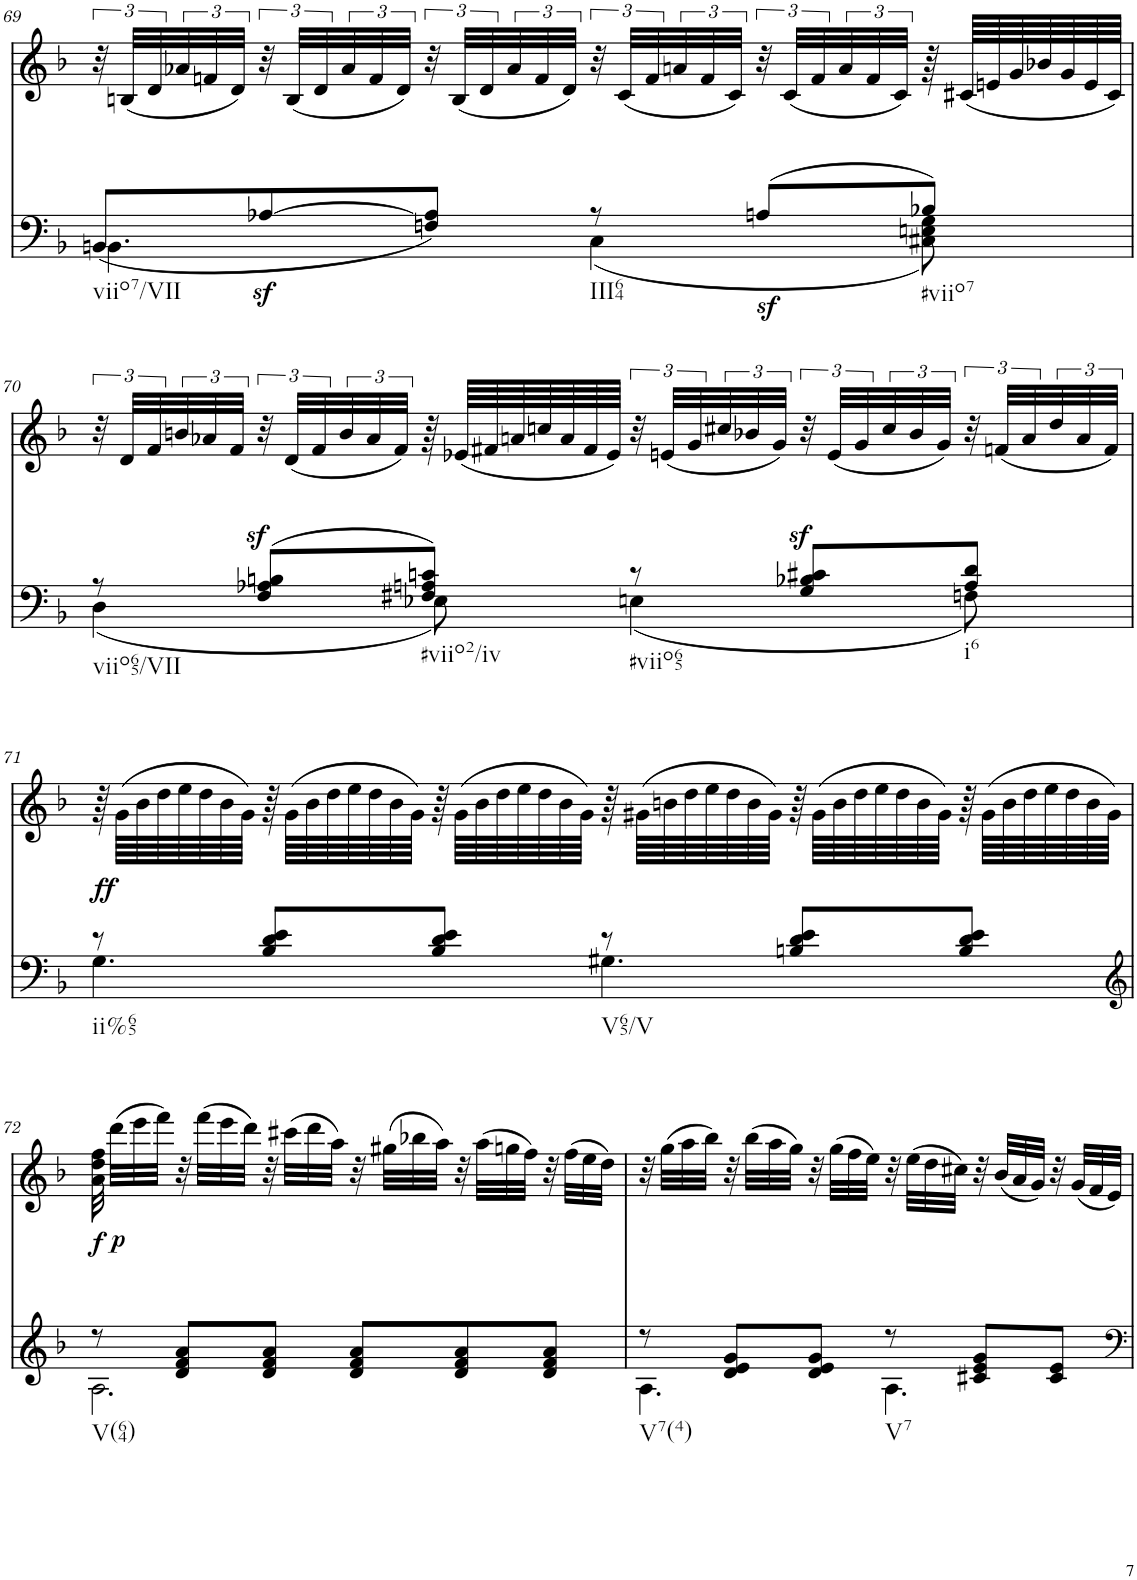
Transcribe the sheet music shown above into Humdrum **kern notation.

**kern	**dynam	**kern	**text	**dynam
*part2	*part2	*part1	*part1	*part1
*staff2	*staff2	*staff1	*staff1	*staff1
*I"Piano	*	*I"Piano	*	*
*I'Pno	*	*I'Pno	*	*
!!LO:PB:g=z
*clefF4	*	*clefG2	*	*
*k[b-]	*	*k[b-]	*	*
*d:	*	*d:	*	*
*M6/8	*	*M6/8	*	*
=69	=69	=69	=69	=69
*^	*	*	*	*
!LO:TX:b:t=viio7/VII	!	!	!	!	!
4.BBn\	(8BB/L	.	48r	.	.
.	.	.	(48Bn/LLL	.	.
.	.	.	48d/	.	.
.	.	.	48a-X/	.	.
.	.	.	48fn/	.	.
.	.	.	48d/JJJ)	.	.
!	!	!LO:DY:b	!	!	!
.	[8A-X/	sf	48r	.	.
.	.	.	(48B/LLL	.	.
.	.	.	48d/	.	.
.	.	.	48a-/	.	.
.	.	.	48f/	.	.
.	.	.	48d/JJJ)	.	.
.	8Fn/ 8A-/]J)	.	48r	.	.
.	.	.	(48B/LLL	.	.
.	.	.	48d/	.	.
.	.	.	48a-/	.	.
.	.	.	48f/	.	.
.	.	.	48d/JJJ)	.	.
!LO:TX:b:t=III64	!	!	!	!	!
8r	(4C\	.	48r	.	.
.	.	.	(48c/LLL	.	.
.	.	.	48f/	.	.
.	.	.	48an/	.	.
.	.	.	48f/	.	.
.	.	.	48c/JJJ)	.	.
!	!	!LO:DY:b	!	!	!
(8An/L	.	sf	48r	.	.
.	.	.	(48c/LLL	.	.
.	.	.	48f/	.	.
.	.	.	48a/	.	.
.	.	.	48f/	.	.
.	.	.	48c/JJJ)	.	.
!LO:TX:b:t=#viio7	!	!	!	!	!
8B-X/J)	8C#X\ 8En\ 8G\)	.	64r	.	.
.	.	.	(64c#X/LLLL	.	.
.	.	.	64en/	.	.
.	.	.	64g/	.	.
.	.	.	64b-X/	.	.
.	.	.	64g/	.	.
.	.	.	64e/	.	.
.	.	.	64c#/JJJJ)	.	.
!!LO:LB:g=z
=70	=70	=70	=70	=70	=70
!LO:TX:b:t=viio65/VII	!	!	!	!	!
8r	(4D\	.	48r	.	.
.	.	.	48d/LLL	.	.
.	.	.	48f/	.	.
.	.	.	48bn/	.	.
.	.	.	48a-X/	.	.
.	.	.	48f/JJJ	.	.
!	!	!LO:DY:a	!	!	!
(8F/ 8A-X/ 8Bn/L	.	sf	48r	.	.
.	.	.	(48d/LLL	.	.
.	.	.	48f/	.	.
.	.	.	48b/	.	.
.	.	.	48a-/	.	.
.	.	.	48f/JJJ)	.	.
!LO:TX:b:t=#viio2/iv	!	!	!	!	!
8F#X/ 8An/ 8cn/J)	8E-X\)	.	64r	.	.
.	.	.	(64e-X/LLLL	.	.
.	.	.	64f#X/	.	.
.	.	.	64an/	.	.
.	.	.	64ccn/	.	.
.	.	.	64a/	.	.
.	.	.	64f#/	.	.
.	.	.	64e-/JJJJ)	.	.
!LO:TX:b:t=#viio65	!	!	!	!	!
8r	(4En\	.	48r	.	.
.	.	.	(48en/LLL	.	.
.	.	.	48g/	.	.
.	.	.	48cc#X/	.	.
.	.	.	48b-X/	.	.
.	.	.	48g/JJJ)	.	.
!	!	!LO:DY:a	!	!	!
8G/ 8B-X/ 8c#X/L	.	sf	48r	.	.
.	.	.	(48e/LLL	.	.
.	.	.	48g/	.	.
.	.	.	48cc#/	.	.
.	.	.	48b-/	.	.
.	.	.	48g/JJJ)	.	.
!LO:TX:b:t=i6	!	!	!	!	!
8A/ 8d/J	8Fn\)	.	48r	.	.
.	.	.	(48fn/LLL	.	.
.	.	.	48a/	.	.
.	.	.	48dd/	.	.
.	.	.	48a/	.	.
.	.	.	48f/JJJ)	.	.
!!LO:LB:g=z
=71	=71	=71	=71	=71	=71
!LO:TX:b:t=ii%65	!	!	!	!	!
!	!	!LO:DY:a	!	!	!
8r	4.G\	ff	64r	.	.
!	!	!	!	!LO:LY:b	!
.	.	.	(64g\LLLL	ff	.
.	.	.	64b-\	.	.
.	.	.	64dd\	.	.
.	.	.	64ee\	.	.
.	.	.	64dd\	.	.
.	.	.	64b-\	.	.
.	.	.	64g\JJJJ)	.	.
8B-/ 8d/ 8e/L	.	.	64r	.	.
.	.	.	(64g\LLLL	.	.
.	.	.	64b-\	.	.
.	.	.	64dd\	.	.
.	.	.	64ee\	.	.
.	.	.	64dd\	.	.
.	.	.	64b-\	.	.
.	.	.	64g\JJJJ)	.	.
8B-/ 8d/ 8e/J	.	.	64r	.	.
.	.	.	(64g\LLLL	.	.
.	.	.	64b-\	.	.
.	.	.	64dd\	.	.
.	.	.	64ee\	.	.
.	.	.	64dd\	.	.
.	.	.	64b-\	.	.
.	.	.	64g\JJJJ)	.	.
!LO:TX:b:t=V65/V	!	!	!	!	!
8r	4.G#X\	.	64r	.	.
.	.	.	(64g#X\LLLL	.	.
.	.	.	64bn\	.	.
.	.	.	64dd\	.	.
.	.	.	64ee\	.	.
.	.	.	64dd\	.	.
.	.	.	64b\	.	.
.	.	.	64g#\JJJJ)	.	.
8Bn/ 8d/ 8e/L	.	.	64r	.	.
.	.	.	(64g#\LLLL	.	.
.	.	.	64b\	.	.
.	.	.	64dd\	.	.
.	.	.	64ee\	.	.
.	.	.	64dd\	.	.
.	.	.	64b\	.	.
.	.	.	64g#\JJJJ)	.	.
8B/ 8d/ 8e/J	.	.	64r	.	.
.	.	.	(64g#\LLLL	.	.
.	.	.	64b\	.	.
.	.	.	64dd\	.	.
.	.	.	64ee\	.	.
.	.	.	64dd\	.	.
.	.	.	64b\	.	.
.	.	.	64g#\JJJJ)	.	.
!!LO:LB:g=z
=72	=72	=72	=72	=72	=72
*clefG2	*	*	*	*	*
!LO:TX:b:t=V(64)	!	!	!	!	!
!	!	!	!	!LO:LY:b	!LO:DY:b
8r	2.A\	.	32a\ 32dd\ 32ff\	p	f
!	!	!	!	!	!LO:DY:b
.	.	.	(32ddd\LLL	.	p
.	.	.	32eee\	.	.
.	.	.	32fff\JJJ)	.	.
8d/ 8f/ 8a/L	.	.	32r	.	.
.	.	.	(32fff\LLL	.	.
.	.	.	32eee\	.	.
.	.	.	32ddd\JJJ)	.	.
8d/ 8f/ 8a/J	.	.	32r	.	.
.	.	.	(32ccc#X\LLL	.	.
.	.	.	32ddd\	.	.
.	.	.	32aa\JJJ)	.	.
8d/ 8f/ 8a/L	.	.	32r	.	.
.	.	.	(32gg#X\LLL	.	.
.	.	.	32bb-X\	.	.
.	.	.	32aa\JJJ)	.	.
8d/ 8f/ 8a/	.	.	32r	.	.
.	.	.	(32aa\LLL	.	.
.	.	.	32ggn\	.	.
.	.	.	32ff\JJJ)	.	.
8d/ 8f/ 8a/J	.	.	32r	.	.
.	.	.	(32ff\LLL	.	.
.	.	.	32ee\	.	.
.	.	.	32dd\JJJ)	.	.
=73	=73	=73	=73	=73	=73
!LO:TX:b:t=V7(4)	!	!	!	!	!
8r	4.A\	.	32r	.	.
.	.	.	(32gg\LLL	.	.
.	.	.	32aa\	.	.
.	.	.	32bb-\JJJ)	.	.
8d/ 8e/ 8g/L	.	.	32r	.	.
.	.	.	(32bb-\LLL	.	.
.	.	.	32aa\	.	.
.	.	.	32gg\JJJ)	.	.
8d/ 8e/ 8g/J	.	.	32r	.	.
.	.	.	(32gg\LLL	.	.
.	.	.	32ff\	.	.
.	.	.	32ee\JJJ)	.	.
!LO:TX:b:t=V7	!	!	!	!	!
8r	4.A\	.	32r	.	.
.	.	.	(32ee\LLL	.	.
.	.	.	32dd\	.	.
.	.	.	32cc#X\JJJ)	.	.
8c#X/ 8e/ 8g/L	.	.	32r	.	.
.	.	.	(32b-/LLL	.	.
.	.	.	32a/	.	.
.	.	.	32g/JJJ)	.	.
8c#/ 8e/J	.	.	32r	.	.
.	.	.	(32g/LLL	.	.
.	.	.	32f/	.	.
.	.	.	32e/JJJ)	.	.
*v	*v	*	*	*	*
=	=	=	=	=
*-	*-	*-	*-	*-
